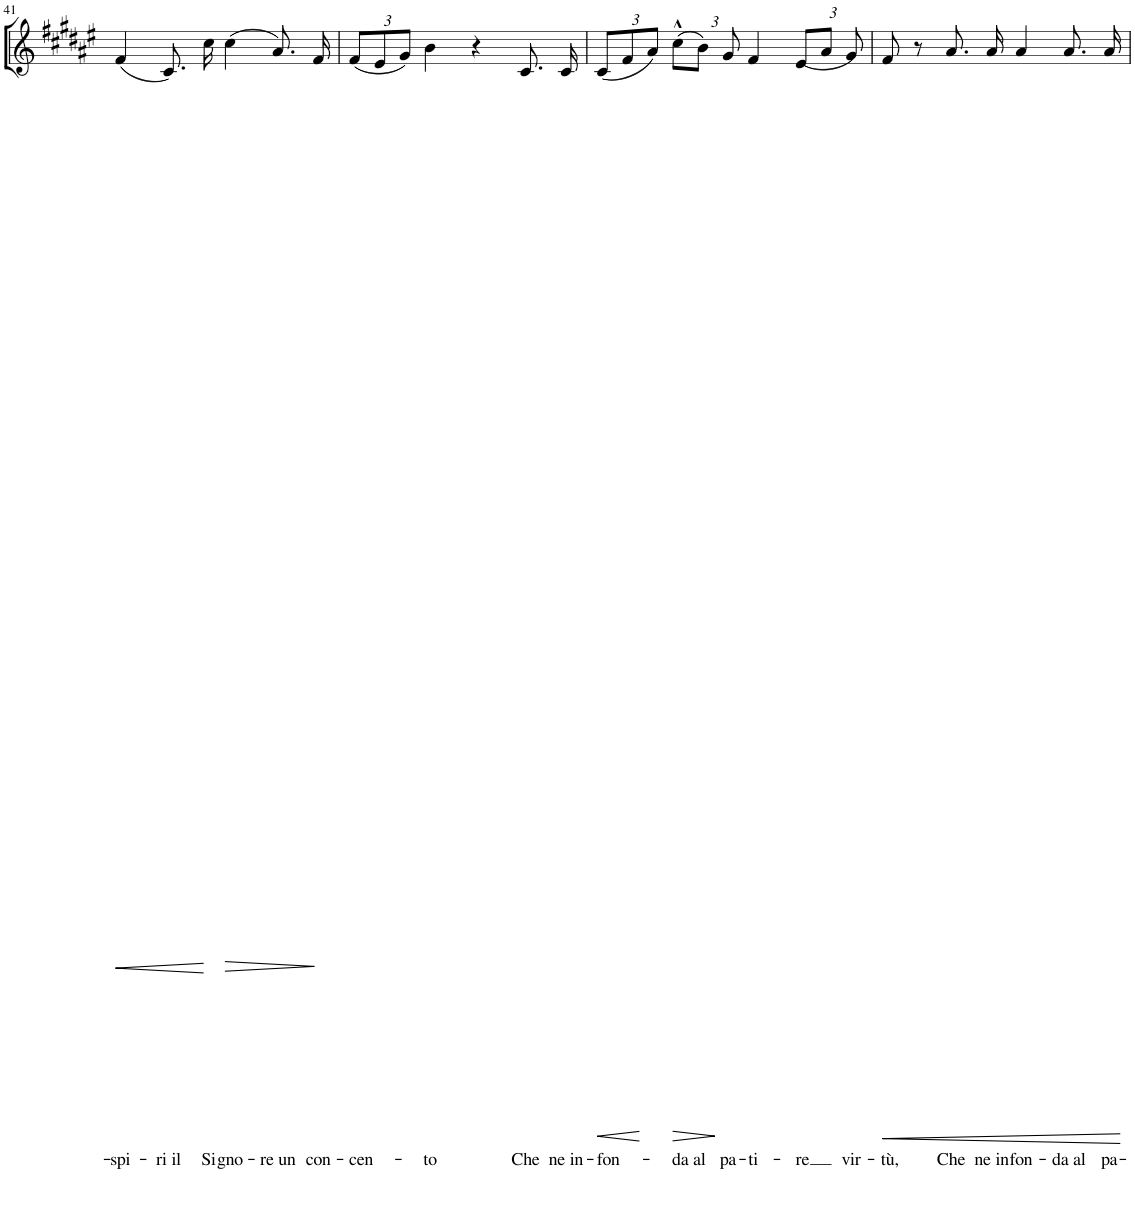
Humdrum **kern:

**kern	**text	**dynam
*part1	*part1	*part1
*staff1	*staff1	*staff1
*I"SI	*	*
!!LO:PB:g=z
*clefG2	*	*
*k[f#c#g#d#a#e#]	*	*
*M4/4	*	*
*met(c)	*	*
=41	=41	=41
!	!LO:LY:b	!LO:HP:b
(4f#/	-spi-	<
!	!LO:LY:b	!
8.c#/)	-ri il	.
!	!LO:LY:b	!
16cc#\	Si-	[
!	!LO:LY:b	!LO:HP:b
(4cc#\	-gno-	>
!	!LO:LY:b	!
8.a#/)	-re un	.
!	!LO:LY:b	!
16f#/	con-	.
.	.	]
=42	=42	=42
*Xbrackettup	*	*
!	!LO:LY:b	!
(12f#/L	-cen-	.
12e#/	.	.
12g#/J)	.	.
!	!LO:LY:b	!
4b\	-to	.
4r	.	.
!	!LO:LY:b	!
8.c#/	Che	.
!	!LO:LY:b	!
16c#/	ne in-	.
=43	=43	=43
!	!LO:LY:b	!LO:HP:b
(12c#/L	-fon-	<
12f#/	.	.
12a#/J)	.	[
!	!LO:LY:b	!LO:HP:b
(12cc#^^\L	-da al	>
12b\J)	.	.
!	!LO:LY:b	!
12g#/	pa-	]
!	!LO:LY:b	!
4f#/	-ti-	.
!	!LO:LY:b	!
(12e#/L	-re	.
12a#/J	.	.
!	!LO:LY:b	!
12g#/)	vir-	.
=44	=44	=44
!	!LO:LY:b	!LO:HP:b
8f#/	-tù,	<
8r	.	.
!	!LO:LY:b	!
8.a#/	Che	.
!	!LO:LY:b	!
16a#/	ne in-	.
!	!LO:LY:b	!
4a#/	-fon-	.
!	!LO:LY:b	!
8.a#/	-da al	.
!	!LO:LY:b	!
16a#/	pa-	[
=	=	=
*-	*-	*-
